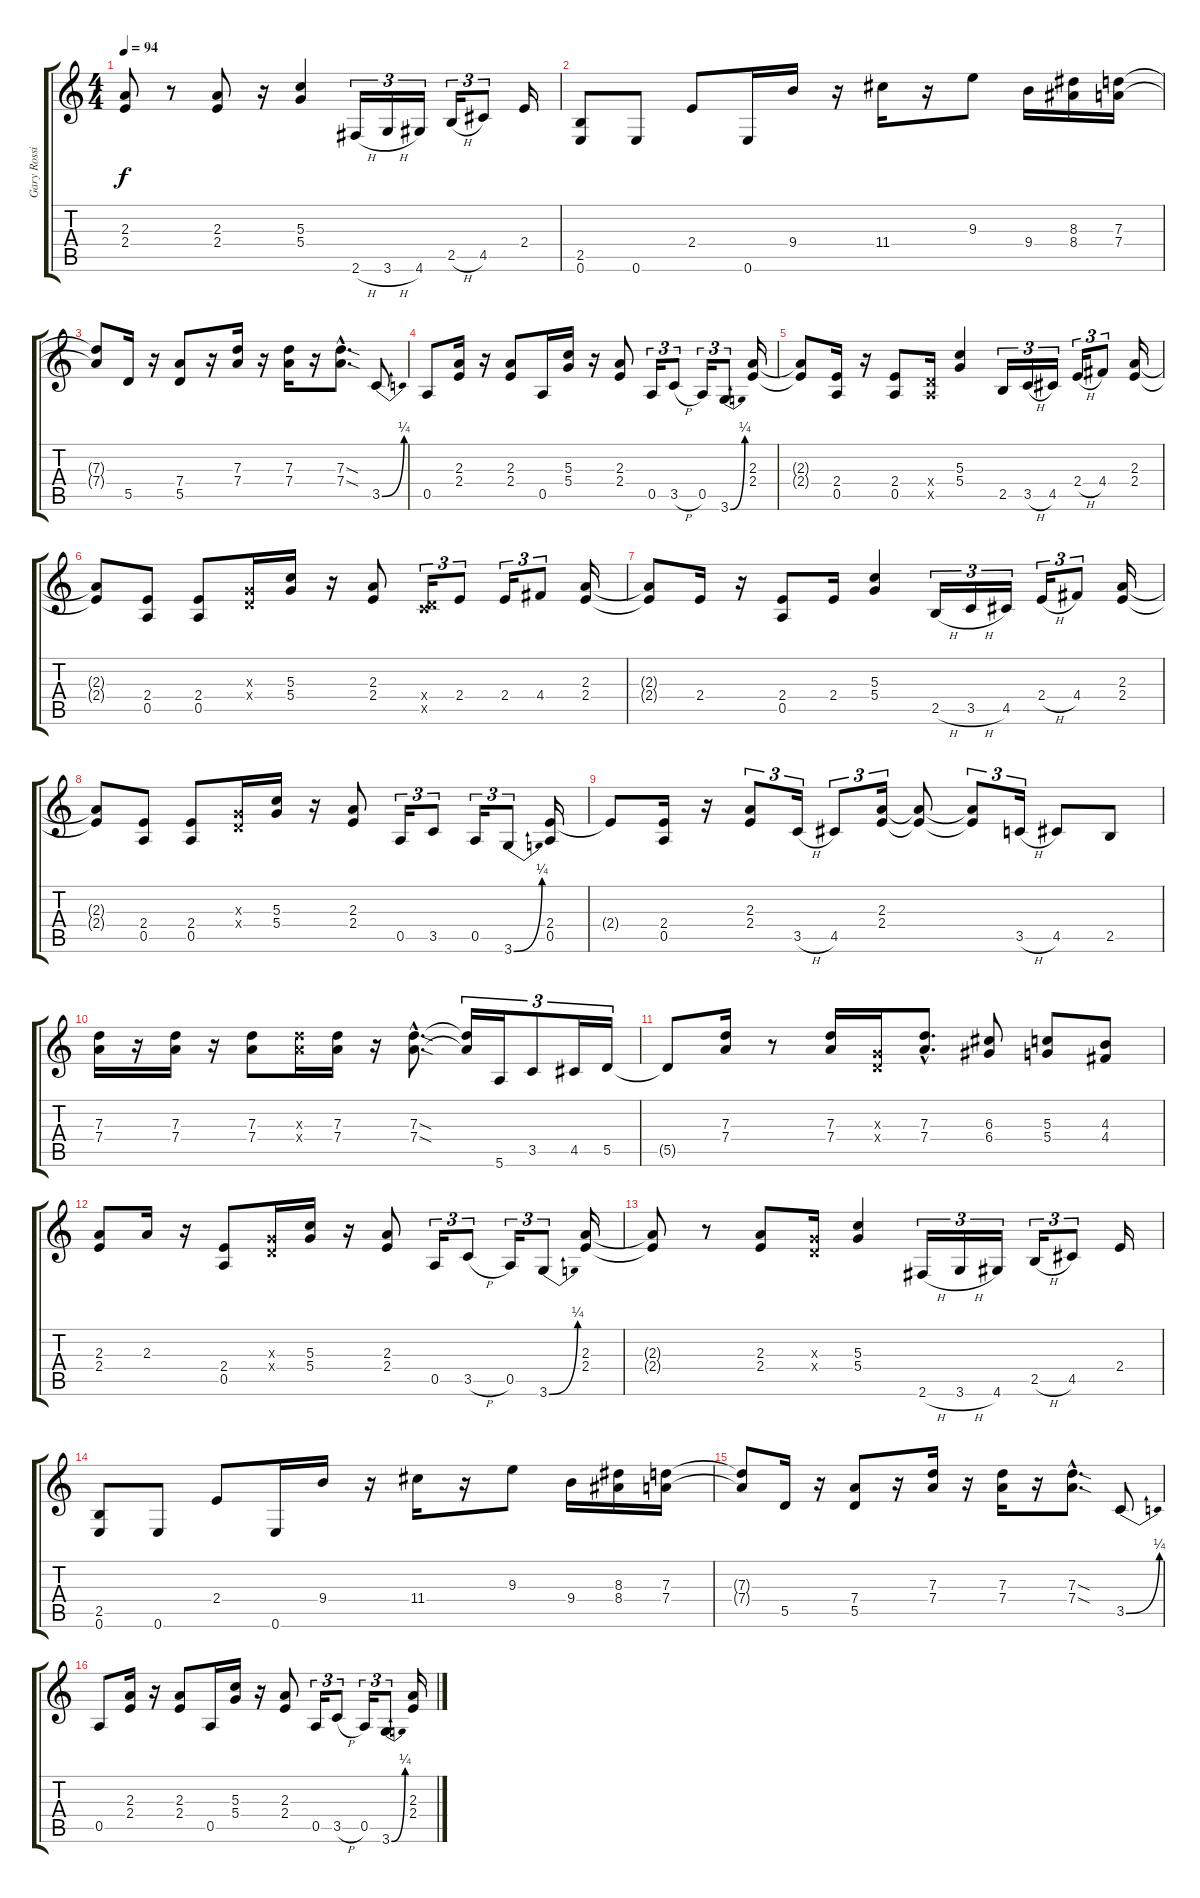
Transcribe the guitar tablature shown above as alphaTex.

\track ("Gary Rossington (guitar)" "Gary Rossi") {instrument distortionguitar}
\staff {score tabs}
\tuning (E4 B3 G3 D3 A2 E2) {hide}
\ts (4 4)
\tempo 94
\clef g2
\ks c
(2.3{t} 2.4{t}).8{dy f} r.8 (2.3 2.4).8 r.16 (5.3 5.4).4 2.6{h}.16{tu (3 2)} 3.6{h}.16{tu (3 2)} 4.6.16{tu (3 2)} 2.5{h}.16{tu (3 2)} 4.5.8{tu (3 2)} 2.4.16 |
(2.5 0.6).8 0.6.8 2.4.8 0.6.16 9.4.16 r.16 11.4.16 r.16 9.3.8 9.4.16 (8.3 8.4).16 (7.3 7.4).16 |
(7.3{t} 7.4{t}).8 5.5.16 r.16 (7.4 5.5).8 r.16 (7.3 7.4).16 r.16 (7.3 7.4).16 r.16 (7.3{sod hac} 7.4{sod hac}).8{d} 3.5{be (bend 0 0 60 1)}.8 |
0.5.8 (2.3 2.4).16 r.16 (2.3 2.4).8 0.5.16 (5.3 5.4).16 r.16 (2.3 2.4).8 0.5.16{tu (3 2)} 3.5{h}.8{tu (3 2)} 0.5.16{tu (3 2)} 3.6{be (bend 0 0 60 1)}.8{tu (3 2)} (2.3 2.4).16 |
(2.3{t} 2.4{t}).8 (2.4 0.5).16 r.16 (2.4 0.5).8 (0.4{x} 0.5{x}).16 (5.3 5.4).4 2.5.16{tu (3 2)} 3.5{h}.16{tu (3 2)} 4.5.16{tu (3 2)} 2.4{h}.16{tu (3 2)} 4.4.8{tu (3 2)} (2.3 2.4).16 |
\section ("" "")
(2.3{t} 2.4{t}).8 (2.4 0.5).8 (2.4 0.5).8 (0.3{x} 0.4{x}).16 (5.3 5.4).16 r.16 (2.3 2.4).8 (0.4{x} 3.5{x}).16{tu (3 2)} 2.4.8{tu (3 2)} 2.4.16{tu (3 2)} 4.4.8{tu (3 2)} (2.3 2.4).16 |
(2.3{t} 2.4{t}).8 2.4.16 r.16 (2.4 0.5).8 2.4.16 (5.3 5.4).4 2.5{h}.16{tu (3 2)} 3.5{h}.16{tu (3 2)} 4.5.16{tu (3 2)} 2.4{h}.16{tu (3 2)} 4.4.8{tu (3 2)} (2.3 2.4).16 |
(2.3{t} 2.4{t}).8 (2.4 0.5).8 (2.4 0.5).8 (0.3{x} 0.4{x}).16 (5.3 5.4).16 r.16 (2.3 2.4).8 0.5.16{tu (3 2)} 3.5.8{tu (3 2)} 0.5.16{tu (3 2)} 3.6{be (bend 0 0 60 1)}.8{tu (3 2)} (2.4 0.5).16 |
2.4{t}.8 (2.4 0.5).16 r.16 (2.3 2.4).8{tu (3 2)} 3.5{h}.16{tu (3 2)} 4.5.8{tu (3 2)} (2.3 2.4).16{tu (3 2)} (2.3{t} 2.4{t}).8 (2.3{t} 2.4{t}).8{tu (3 2)} 3.5{h}.16{tu (3 2)} 4.5.8 2.5.8 |
(7.3 7.4).16 r.16 (7.3 7.4).16 r.16 (7.3 7.4).8 (7.3{x} 7.4{x}).16 (7.3 7.4).16 r.16 (7.3{sod hac} 7.4{sod hac}).8{d} (7.3{t} 7.4{t}).16{tu (3 2)} 5.6.16{tu (3 2)} 3.5.8{tu (3 2)} 4.5.16{tu (3 2)} 5.5.16{tu (3 2)} |
5.5{t}.8 (7.3 7.4).16 r.8 (7.3 7.4).16 (0.3{x} 0.4{x}).16 (7.3{hac} 7.4{hac}).8{d} (6.3 6.4).8 (5.3 5.4).8 (4.3 4.4).8 |
(2.3 2.4).8 2.3.16 r.16 (2.4 0.5).8 (0.3{x} 0.4{x}).16 (5.3 5.4).16 r.16 (2.3 2.4).8 0.5.16{tu (3 2)} 3.5{h}.8{tu (3 2)} 0.5.16{tu (3 2)} 3.6{be (bend 0 0 60 1)}.8{tu (3 2)} (2.3 2.4).16 |
(2.3{t} 2.4{t}).8 r.8 (2.3 2.4).8 (0.3{x} 0.4{x}).16 (5.3 5.4).4 2.6{h}.16{tu (3 2)} 3.6{h}.16{tu (3 2)} 4.6.16{tu (3 2)} 2.5{h}.16{tu (3 2)} 4.5.8{tu (3 2)} 2.4.16 |
(2.5 0.6).8 0.6.8 2.4.8 0.6.16 9.4.16 r.16 11.4.16 r.16 9.3.8 9.4.16 (8.3 8.4).16 (7.3 7.4).16 |
(7.3{t} 7.4{t}).8 5.5.16 r.16 (7.4 5.5).8 r.16 (7.3 7.4).16 r.16 (7.3 7.4).16 r.16 (7.3{sod hac} 7.4{sod hac}).8{d} 3.5{be (bend 0 0 60 1)}.8 |
0.5.8 (2.3 2.4).16 r.16 (2.3 2.4).8 0.5.16 (5.3 5.4).16 r.16 (2.3 2.4).8 0.5.16{tu (3 2)} 3.5{h}.8{tu (3 2)} 0.5.16{tu (3 2)} 3.6{be (bend 0 0 60 1)}.8{tu (3 2)} (2.3 2.4).16
